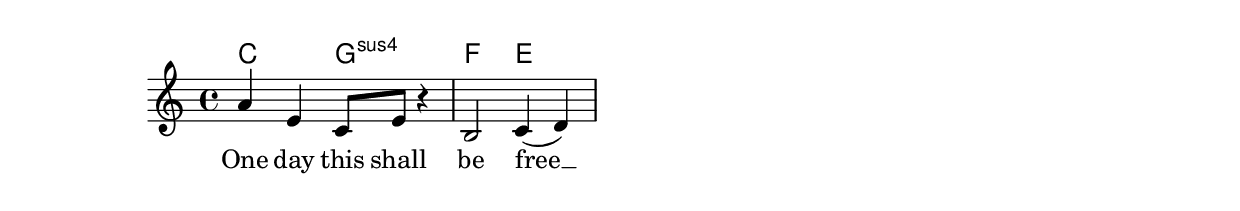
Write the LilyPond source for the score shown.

%% Do not edit this file; it is automatically
%% generated from LSR http://lsr.dsi.unimi.it
%% This file is in the public domain.
\version "2.13.10"

\header {
  lsrtags = "chords"

%% Translation of GIT committish: 45fc8488655f9ea122d1ec6e3328892618bd6971
  texidoces = "
Al juntar nombres de acorde en cifrado americano, melodía y letra,
obtenemos una hoja guía de acordes o «lead sheet»:

"
  doctitlees = "Hoja guía de acordes o «lead sheet» sencilla"

%% Translation of GIT committish: d96023d8792c8af202c7cb8508010c0d3648899d
 texidocde = "
Ein Liedblatt besteht aus Akkordbezeichnungen, einer Melodie und dem Liedtext:

"
  doctitlede = "Ein einfaches Liedblatt"
%% Translation of GIT committish: 54687441dde2fe248e20989bd265a274583413a8
  texidocfr = "
Assembler des noms d'accords, une mélodie et des paroles permet
d'obtenir la  partition d'un chanson :

"
  doctitlefr = "Chanson simple"

  texidoc = "
When put together, chord names, a melody, and lyrics form a lead sheet:

"
  doctitle = "Simple lead sheet"
} % begin verbatim

<<
  \chords { c2 g:sus4 f e }
  \relative c'' {
    a4 e c8 e r4
    b2 c4( d)
  }
  \addlyrics { One day this shall be free __ }
>>

